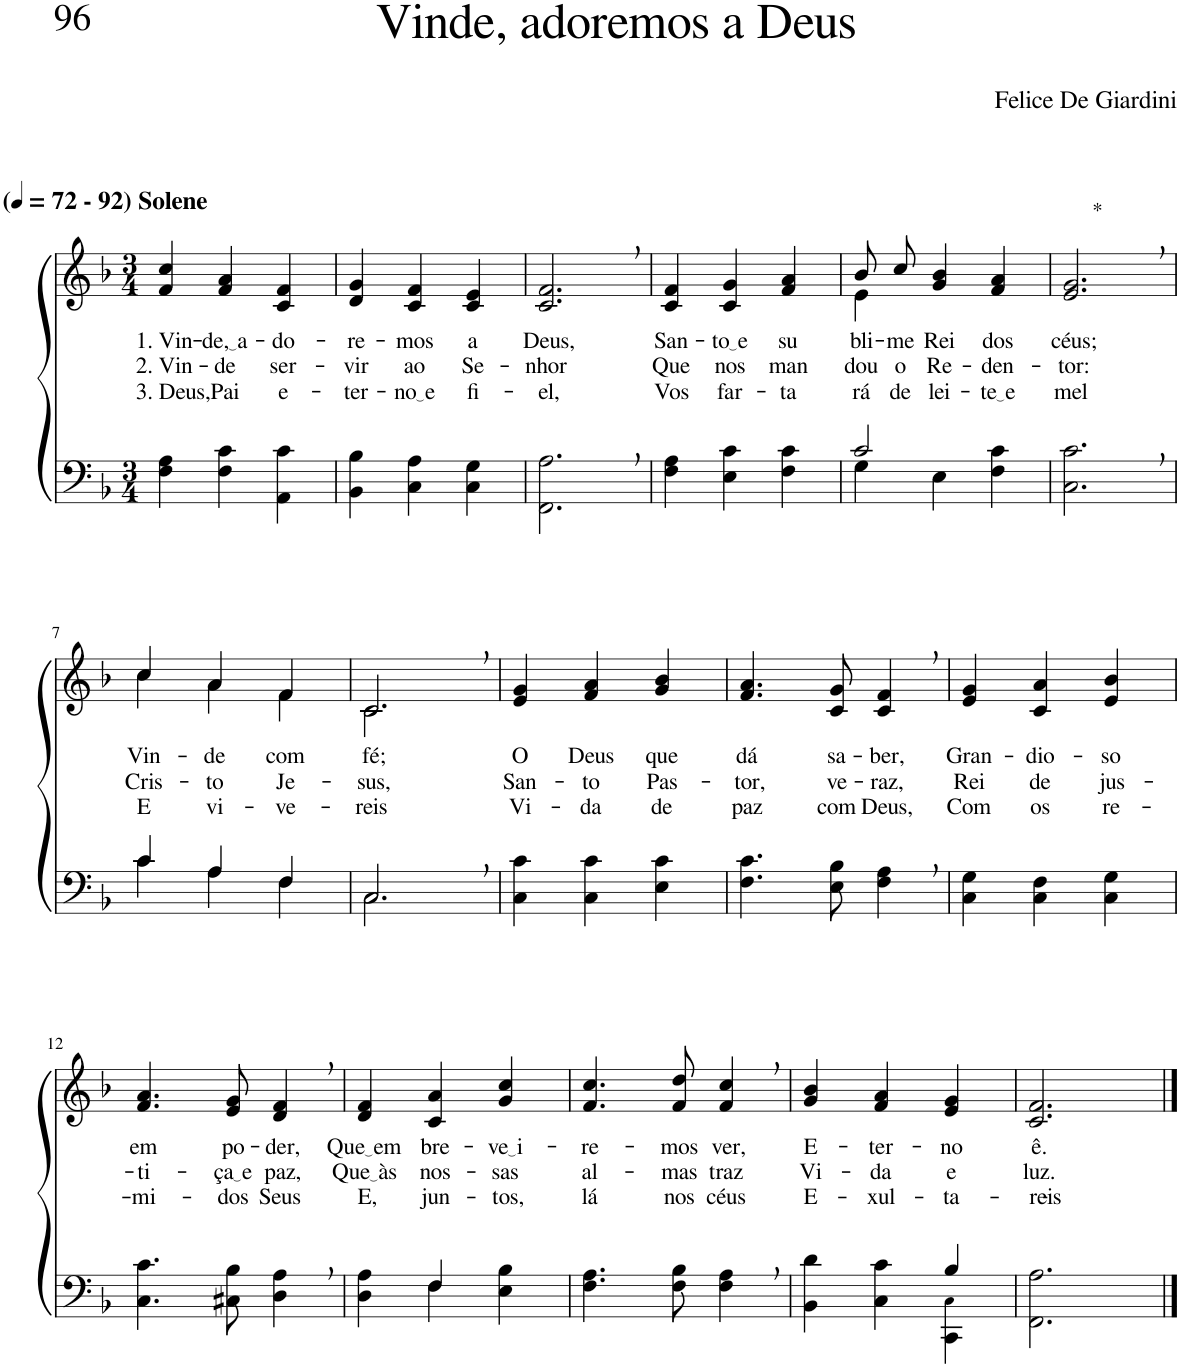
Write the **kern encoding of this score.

**kern	**kern	**text	**text	**text
*part2	*part1	*part1	*part1	*part1
*staff2	*staff1	*staff1	*staff1	*staff1
*I"Parte III e IV	*I"Parte I e II	*	*	*
*clefF4	*clefG2	*	*	*
*Trd-1c-2	*Trd-1c-2	*	*	*
*k[b-]	*k[b-]	*	*	*
*M3/4	*M3/4	*	*	*
*MM72	*MM72	*	*	*
=1	=1	=1	=1	=1
!	!LO:TX:a:B:t=(	!	!	!
!	!LO:TX:a:B:t=- 92) Solene	!	!	!
!	!	!LO:LY:b	!LO:LY:b	!LO:LY:b
4F\ 4A\	4f/ 4cc/	1. Vin-	2. Vin-	3. Deus,
!	!	!LO:LY:b	!LO:LY:b	!LO:LY:b
4F\ 4c\	4f/ 4a/	de, a	-de	Pai
!	!	!LO:LY:b	!LO:LY:b	!LO:LY:b
4AA\ 4c\	4c/ 4f/	-do-	ser-	e-
=2	=2	=2	=2	=2
!	!	!LO:LY:b	!LO:LY:b	!LO:LY:b
4BB-\ 4B-\	4d/ 4g/	-re-	-vir	-ter-
!	!	!LO:LY:b	!LO:LY:b	!LO:LY:b
4C\ 4A\	4c/ 4f/	-mos	ao	no e
!	!	!LO:LY:b	!LO:LY:b	!LO:LY:b
4C\ 4G\	4c/ 4e/	a	Se-	fi-
=3	=3	=3	=3	=3
!	!	!LO:LY:b	!LO:LY:b	!LO:LY:b
2.FF\, 2.A\,	2.c/, 2.f/,	Deus,	-nhor	-el,
=4	=4	=4	=4	=4
!	!	!LO:LY:b	!LO:LY:b	!LO:LY:b
4F\ 4A\	4c/ 4f/	San-	Que	Vos
!	!	!LO:LY:b	!LO:LY:b	!LO:LY:b
4E\ 4c\	4c/ 4g/	to e	nos	far-
!	!	!LO:LY:b	!LO:LY:b	!LO:LY:b
4F\ 4c\	4f/ 4a/	su-	man-	-ta-
=5	=5	=5	=5	=5
*^	*^	*	*	*
!	!	!	!	!LO:LY:b	!LO:LY:b	!LO:LY:b
2c/	4G\	8b-/L	4e\	-bli-	-dou	-rá
!	!	!	!	!LO:LY:b	!LO:LY:b	!LO:LY:b
.	.	8cc/J	.	-me	o	de
!	!	!	!	!LO:LY:b	!LO:LY:b	!LO:LY:b
.	4E\	4g/ 4b-/	2ryy	Rei	Re-	lei-
!	!	!	!	!LO:LY:b	!LO:LY:b	!LO:LY:b
4ryy	4F\ 4c\	4f/ 4a/	.	dos	-den-	te e
*	*	*v	*v	*	*	*
=6	=6	=6	=6	=6	=6
!	!	!LO:TX:a:t=*	!	!	!
!	!	!	!LO:LY:b	!LO:LY:b	!LO:LY:b
*v	*v	*	*	*	*
2.C\, 2.c\,	2.e/, 2.g/,	céus;	-tor:	mel
!!LO:LB:g=z
=7	=7	=7	=7	=7
*^	*^	*	*	*
!	!	!	!	!LO:LY:b	!LO:LY:b	!LO:LY:b
4c/	4c\	4cc/	4cc\	Vin-	Cris-	E
!	!	!	!	!LO:LY:b	!LO:LY:b	!LO:LY:b
4A/	4A\	4a/	4a\	-de	-to	vi-
!	!	!	!	!LO:LY:b	!LO:LY:b	!LO:LY:b
4F/	4F\	4f/	4f\	com	Je-	-ve-
=8	=8	=8	=8	=8	=8	=8
!	!	!	!	!LO:LY:b	!LO:LY:b	!LO:LY:b
2.C,/	2.C\	2.c,/	2.c\	fé;	-sus,	-reis
=9	=9	=9	=9	=9	=9	=9
!	!	!	!	!LO:LY:b	!LO:LY:b	!LO:LY:b
*v	*v	*	*	*	*	*
*	*v	*v	*	*	*
4C\ 4c\	4e/ 4g/	O	San-	Vi-
!	!	!LO:LY:b	!LO:LY:b	!LO:LY:b
4C\ 4c\	4f/ 4a/	Deus	-to	-da
!	!	!LO:LY:b	!LO:LY:b	!LO:LY:b
4E\ 4c\	4g/ 4b-/	que	Pas-	de
=10	=10	=10	=10	=10
!	!	!LO:LY:b	!LO:LY:b	!LO:LY:b
4.F\ 4.c\	4.f/ 4.a/	dá	-tor,	paz
!	!	!LO:LY:b	!LO:LY:b	!LO:LY:b
8E\ 8B-\	8c/ 8g/	sa-	ve-	com
!	!	!LO:LY:b	!LO:LY:b	!LO:LY:b
4F\, 4A\,	4c/, 4f/,	-ber,	-raz,	Deus,
=11	=11	=11	=11	=11
!	!	!LO:LY:b	!LO:LY:b	!LO:LY:b
4C\ 4G\	4e/ 4g/	Gran-	Rei	Com
!	!	!LO:LY:b	!LO:LY:b	!LO:LY:b
4C\ 4F\	4c/ 4a/	-dio-	de	os
!	!	!LO:LY:b	!LO:LY:b	!LO:LY:b
4C\ 4G\	4e/ 4b-/	-so	jus-	re-
!!LO:LB:g=z
=12	=12	=12	=12	=12
!	!	!LO:LY:b	!LO:LY:b	!LO:LY:b
4.C\ 4.c\	4.f/ 4.a/	em	-ti-	-mi-
!	!	!LO:LY:b	!LO:LY:b	!LO:LY:b
8C#X\ 8B-\	8e/ 8g/	po-	ça e	-dos
!	!	!LO:LY:b	!LO:LY:b	!LO:LY:b
4D\, 4A\,	4d/, 4f/,	-der,	paz,	Seus
=13	=13	=13	=13	=13
*^	*	*	*	*
!	!	!	!LO:LY:b	!LO:LY:b	!LO:LY:b
4D\ 4A\	4ryy	4d/ 4f/	Que em	Que às	E,
!	!	!	!LO:LY:b	!LO:LY:b	!LO:LY:b
4F\	4F/	4c/ 4a/	bre-	nos-	jun-
!	!	!	!LO:LY:b	!LO:LY:b	!LO:LY:b
4E\ 4B-\	4ryy	4g/ 4cc/	ve i	-sas	-tos,
=14	=14	=14	=14	=14	=14
!	!	!	!LO:LY:b	!LO:LY:b	!LO:LY:b
*v	*v	*	*	*	*
4.F\ 4.A\	4.f/ 4.cc/	-re-	al-	lá
!	!	!LO:LY:b	!LO:LY:b	!LO:LY:b
8F\ 8B-\	8f/ 8dd/	-mos	-mas	nos
!	!	!LO:LY:b	!LO:LY:b	!LO:LY:b
4F\, 4A\,	4f/, 4cc/,	ver,	traz	céus
=15	=15	=15	=15	=15
*^	*	*	*	*
!	!	!	!LO:LY:b	!LO:LY:b	!LO:LY:b
4BB-\ 4d\	2ryy	4g/ 4b-/	E-	Vi-	E-
!	!	!	!LO:LY:b	!LO:LY:b	!LO:LY:b
4C\ 4c\	.	4f/ 4a/	-ter-	-da	-xul-
!	!	!	!LO:LY:b	!LO:LY:b	!LO:LY:b
4B-/	4CC\ 4C!\	4e/ 4g/	-no	e	-ta-
=16	=16	=16	=16	=16	=16
!	!	!	!LO:LY:b	!LO:LY:b	!LO:LY:b
*v	*v	*	*	*	*
2.FF\ 2.A\	2.c/ 2.f/	ê.	luz.	-reis-
==	==	==	==	==
*-	*-	*-	*-	*-
